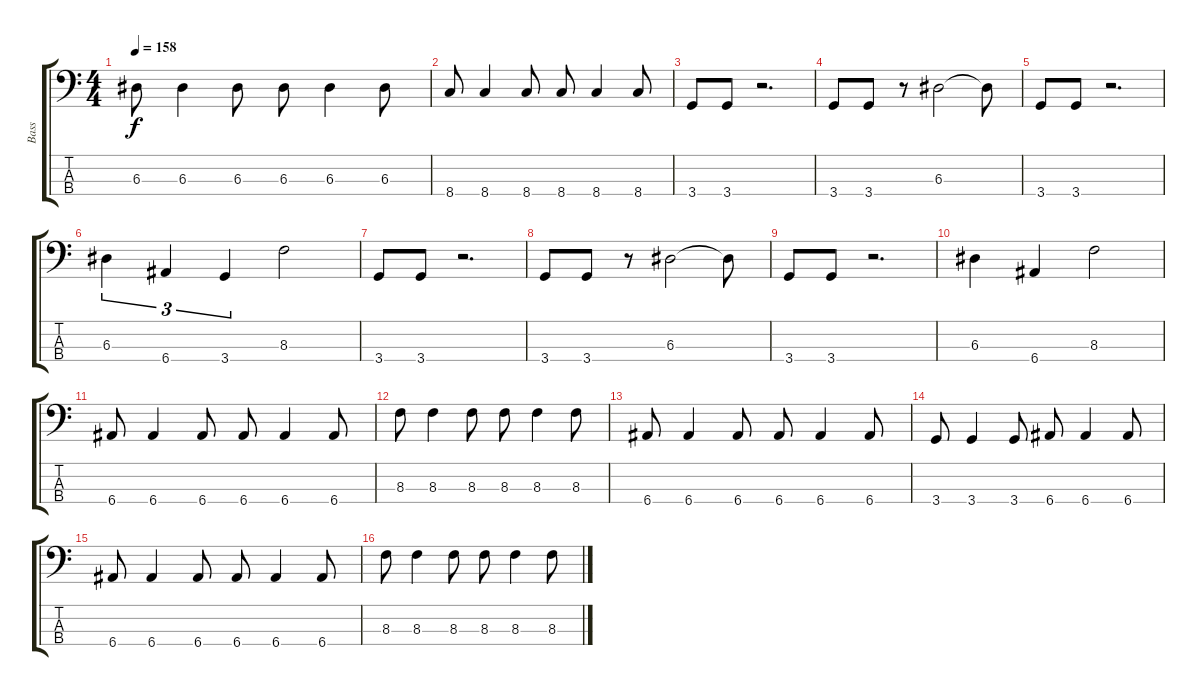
\track ("Bass" "Bass") {instrument electricbasspick}
\staff {score tabs}
\tuning (G2 D2 A1 E1) {hide}
\ts (4 4)
\tempo 158
\clef f4
\ks c
6.3.8{dy f} 6.3.4 6.3.8 6.3.8 6.3.4 6.3.8 |
8.4.8 8.4.4 8.4.8 8.4.8 8.4.4 8.4.8 |
3.4.8 3.4.8 r.2{d} |
3.4.8 3.4.8 r.8 6.3.2 6.3{t}.8 |
3.4.8 3.4.8 r.2{d} |
6.3.4{tu (3 2)} 6.4.4{tu (3 2)} 3.4.4{tu (3 2)} 8.3.2 |
3.4.8 3.4.8 r.2{d} |
3.4.8 3.4.8 r.8 6.3.2 6.3{t}.8 |
3.4.8 3.4.8 r.2{d} |
6.3.4 6.4.4 8.3.2 |
6.4.8 6.4.4 6.4.8 6.4.8 6.4.4 6.4.8 |
8.3.8 8.3.4 8.3.8 8.3.8 8.3.4 8.3.8 |
6.4.8 6.4.4 6.4.8 6.4.8 6.4.4 6.4.8 |
3.4.8 3.4.4 3.4.8 6.4.8 6.4.4 6.4.8 |
6.4.8 6.4.4 6.4.8 6.4.8 6.4.4 6.4.8 |
8.3.8 8.3.4 8.3.8 8.3.8 8.3.4 8.3.8
